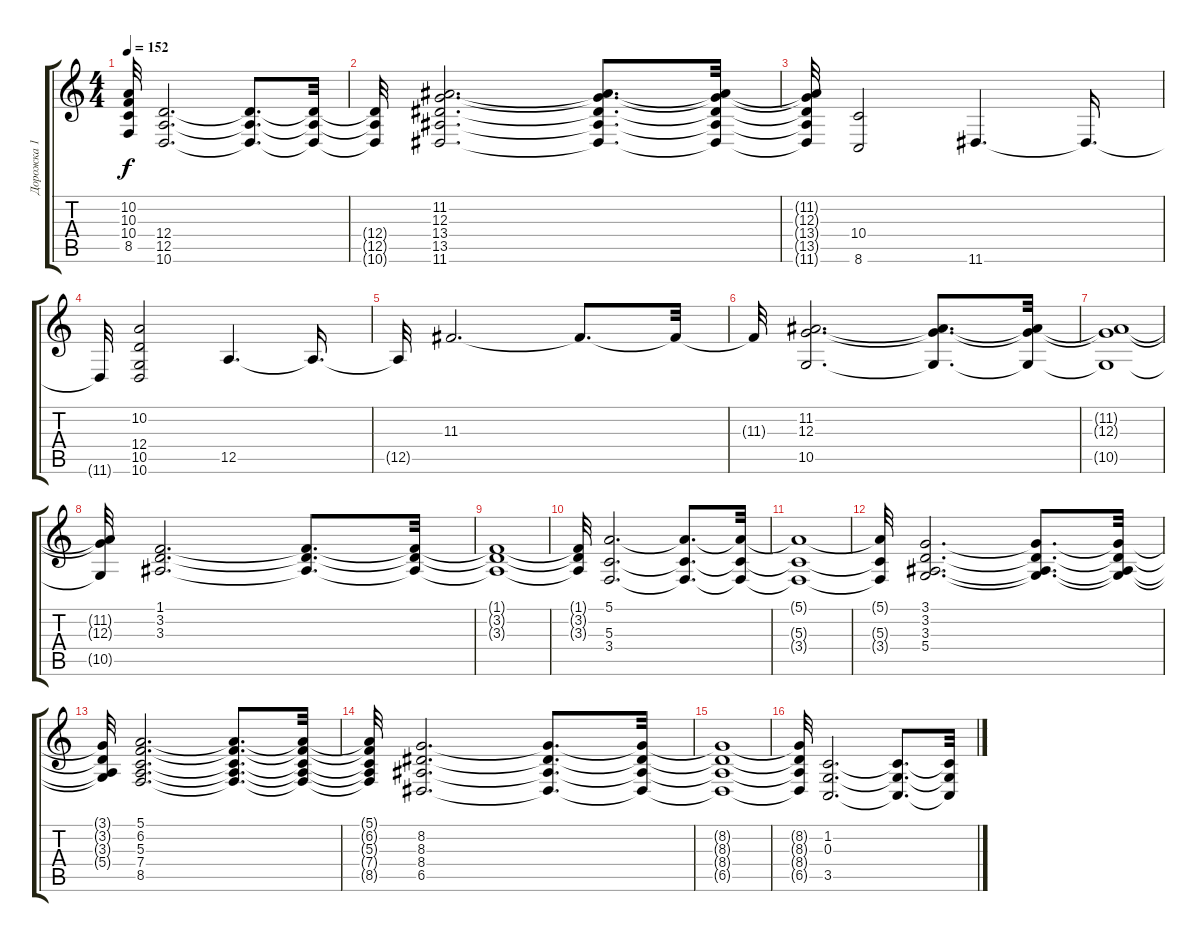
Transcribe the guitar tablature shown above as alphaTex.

\track ("Дорожка 1" "Дорожка 1") {instrument stringensemble1}
\staff {score tabs}
\tuning (E4 B3 G3 D3 A2 E2) {hide}
\ts (4 4)
\tempo 152
\clef g2
\ks c
(10.2{t} 10.3{t} 10.4{t} 8.5{t}).32{dy f} (12.4 12.5 10.6).2{d} (12.4{t} 12.5{t} 10.6{t}).8{d} (12.4{t} 12.5{t} 10.6{t}).32 |
(12.4{t} 12.5{t} 10.6{t}).32 (11.2 12.3 13.4 13.5 11.6).2{d} (11.2{t} 12.3{t} 13.4{t} 13.5{t} 11.6{t}).8{d} (11.2{t} 12.3{t} 13.4{t} 13.5{t} 11.6{t}).32 |
(11.2{t} 12.3{t} 13.4{t} 13.5{t} 11.6{t}).32 (10.4 8.6).2 11.6.4{d} 11.6{t}.16{d} |
11.6{t}.32 (10.2 12.4 10.5 10.6).2 12.5.4{d} 12.5{t}.16{d} |
12.5{t}.32 11.3.2{d} 11.3{t}.8{d} 11.3{t}.32 |
11.3{t}.32 (11.2 12.3 10.5).2{d} (11.2{t} 12.3{t} 10.5{t}).8{d} (11.2{t} 12.3{t} 10.5{t}).32 |
(11.2{t} 12.3{t} 10.5{t}).1 |
(11.2{t} 12.3{t} 10.5{t}).32 (1.1 3.2 3.3).2{d} (1.1{t} 3.2{t} 3.3{t}).8{d} (1.1{t} 3.2{t} 3.3{t}).32 |
(1.1{t} 3.2{t} 3.3{t}).1 |
(1.1{t} 3.2{t} 3.3{t}).32 (5.1 5.3 3.4).2{d} (5.1{t} 5.3{t} 3.4{t}).8{d} (5.1{t} 5.3{t} 3.4{t}).32 |
(5.1{t} 5.3{t} 3.4{t}).1 |
(5.1{t} 5.3{t} 3.4{t}).32 (3.1 3.2 3.3 5.4).2{d} (3.1{t} 3.2{t} 3.3{t} 5.4{t}).8{d} (3.1{t} 3.2{t} 3.3{t} 5.4{t}).32 |
(3.1{t} 3.2{t} 3.3{t} 5.4{t}).32 (5.1 6.2 5.3 7.4 8.5).2{d} (5.1{t} 6.2{t} 5.3{t} 7.4{t} 8.5{t}).8{d} (5.1{t} 6.2{t} 5.3{t} 7.4{t} 8.5{t}).32 |
(5.1{t} 6.2{t} 5.3{t} 7.4{t} 8.5{t}).32 (8.2 8.3 8.4 6.5).2{d} (8.2{t} 8.3{t} 8.4{t} 6.5{t}).8{d} (8.2{t} 8.3{t} 8.4{t} 6.5{t}).32 |
(8.2{t} 8.3{t} 8.4{t} 6.5{t}).1 |
(8.2{t} 8.3{t} 8.4{t} 6.5{t}).32 (1.2 0.3 3.5).2{d} (1.2{t} 0.3{t} 3.5{t}).8{d} (1.2{t} 0.3{t} 3.5{t}).32
